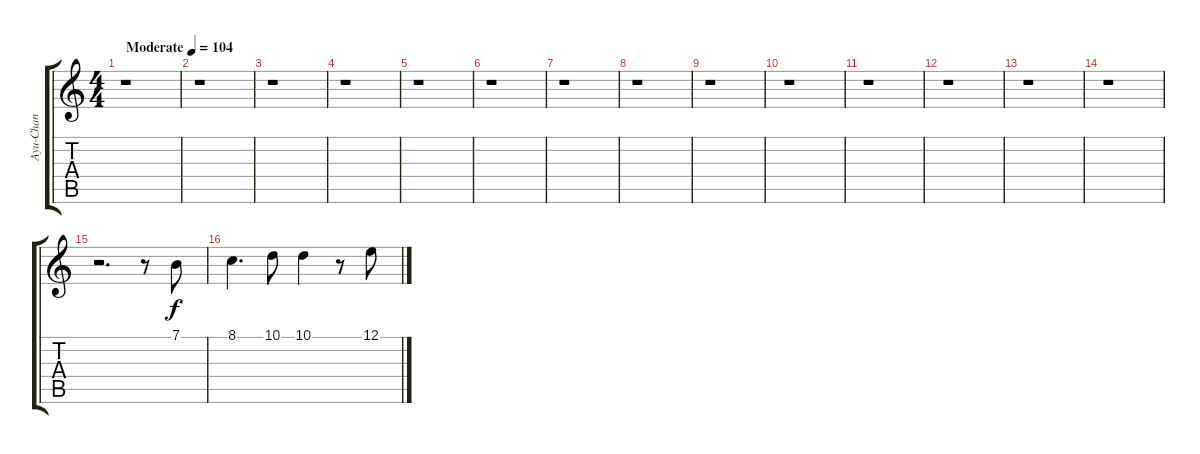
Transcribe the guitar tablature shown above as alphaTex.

\track ("Ayu-Chan" "Ayu-Chan") {instrument flute}
\staff {score tabs}
\tuning (E4 B3 G3 D3 A2 E2) {hide}
\ts (4 4)
\tempo (104 "Moderate")
\clef g2
\ks c
r.1{dy f instrument flute} |
r.1 |
r.1 |
r.1 |
r.1 |
r.1 |
r.1 |
r.1 |
r.1 |
r.1 |
r.1 |
r.1 |
r.1 |
r.1 |
r.2{d} r.8 7.1.8 |
8.1.4{d} 10.1.8 10.1.4 r.8 12.1.8
